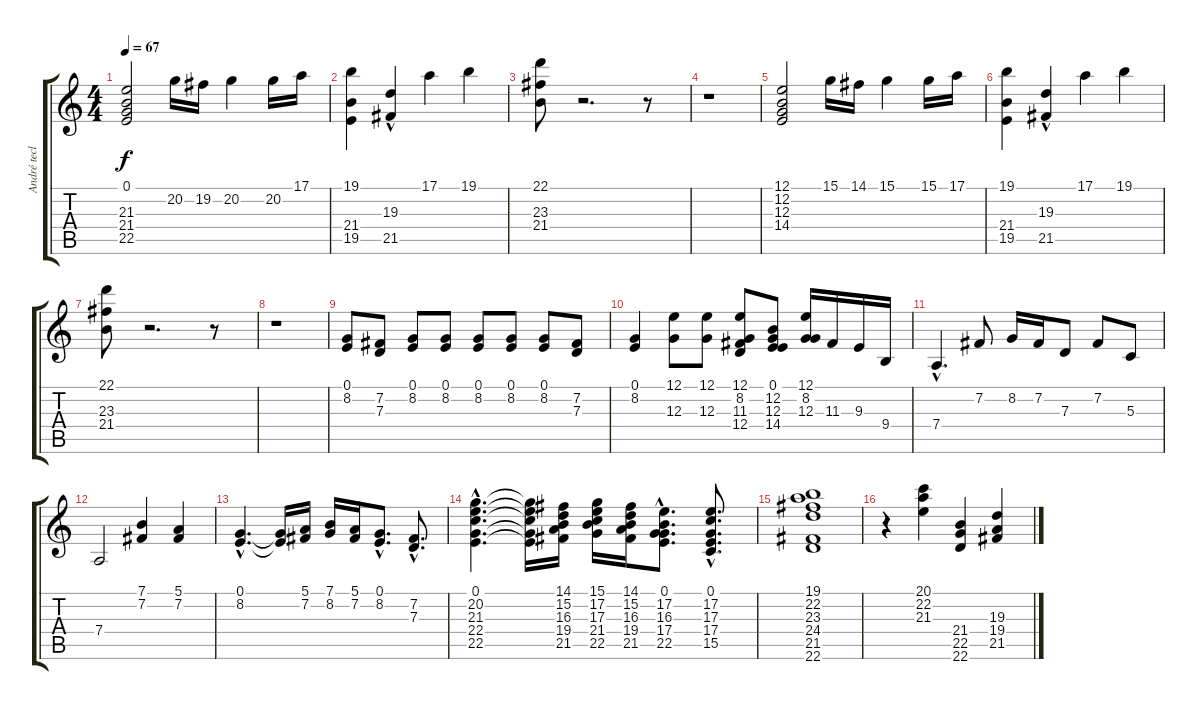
\track ("André tecl." "André tecl") {instrument stringensemble1}
\staff {score tabs}
\tuning (E4 B3 G3 D3 A2 E2) {hide}
\ts (4 4)
\tempo 67
\clef g2
\ks c
(0.1 21.3 21.4 22.5).2{dy f} 20.2.16 19.2.16 20.2.4 20.2.16 17.1.16 |
(19.1 21.4 19.5).4 (19.3{hac} 21.5{hac}).4 17.1.4 19.1.4 |
(22.1 23.3 21.4).8 r.2{d} r.8 |
r.1 |
(12.1 12.2 12.3 14.4).2 15.1.16 14.1.16 15.1.4 15.1.16 17.1.16 |
(19.1 21.4 19.5).4 (19.3{hac} 21.5{hac}).4 17.1.4 19.1.4 |
(22.1 23.3 21.4).8 r.2{d} r.8 |
r.1 |
(0.1 8.2).8 (7.2 7.3).8 (0.1 8.2).8 (0.1 8.2).8 (0.1 8.2).8 (0.1 8.2).8 (0.1 8.2).8 (7.2 7.3).8 |
(0.1 8.2).4 (12.1 12.3).8 (12.1 12.3).8 (12.1 8.2 11.3 12.4).8 (0.1 12.2 12.3 14.4).8 (12.1 8.2 12.3).16 11.3.16 9.3.16 9.4.16 |
7.4{hac}.4{d} 7.2.8 8.2.16 7.2.16 7.3.8 7.2.8 5.3.8 |
7.4.2 (7.1 7.2).4 (5.1 7.2).4 |
(0.1{hac} 8.2{hac}).4{d} (0.1{t} 8.2{t}).16 (5.1 7.2).16 (7.1 8.2).16 (5.1 7.2).16 (0.1{hac} 8.2{hac}).8{d} (7.2{hac} 7.3{hac}).8{d} |
(0.1{hac} 20.2{hac} 21.3{hac} 22.4{hac} 22.5{hac}).4{d} (0.1{t} 20.2{t} 21.3{t} 22.4{t} 22.5{t}).16 (14.1 15.2 16.3 19.4 21.5).16 (15.1 17.2 17.3 21.4 22.5).16 (14.1 15.2 16.3 19.4 21.5).16 (0.1{hac} 17.2{hac} 16.3{hac} 17.4{hac} 22.5{hac}).8{d} (0.1{hac} 17.2{hac} 17.3{hac} 17.4{hac} 15.5{hac}).8{d} |
(19.1 22.2 23.3 24.4 21.5 22.6).1 |
r.4 (20.1 22.2 21.3).4 (21.4 22.5 22.6).4 (19.3 19.4 21.5).4
